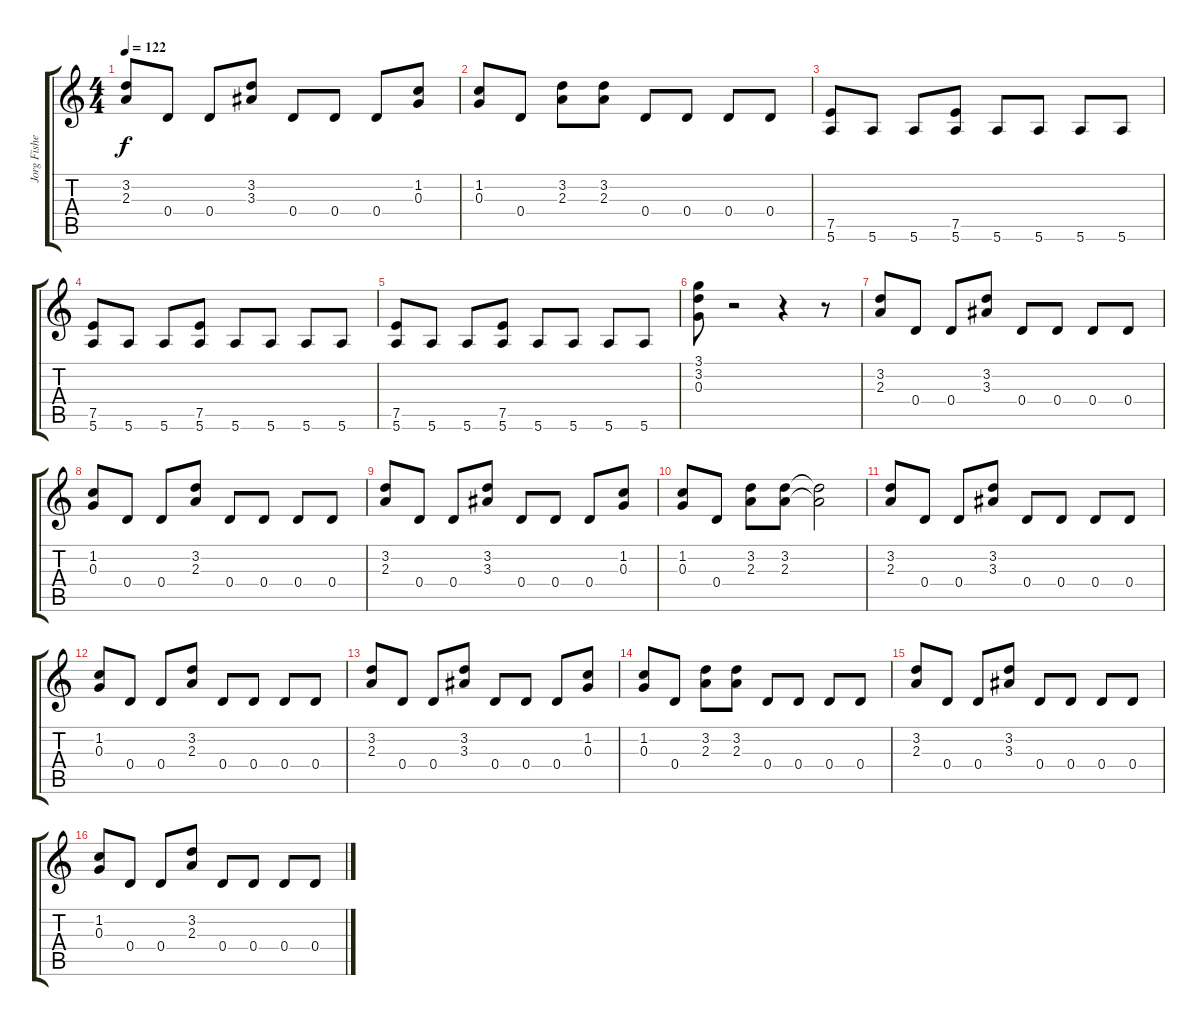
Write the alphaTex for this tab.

\track ("Jorg Fisher" "Jorg Fishe") {instrument distortionguitar}
\staff {score tabs}
\tuning (E4 B3 G3 D3 A2 E2) {hide}
\ts (4 4)
\tempo 122
\clef g2
\ks c
(3.2 2.3).8{dy f} 0.4.8 0.4.8 (3.2 3.3).8 0.4.8 0.4.8 0.4.8 (1.2 0.3).8 |
(1.2 0.3).8 0.4.8 (3.2 2.3).8 (3.2 2.3).8 0.4.8 0.4.8 0.4.8 0.4.8 |
(7.5 5.6).8 5.6.8 5.6.8 (7.5 5.6).8 5.6.8 5.6.8 5.6.8 5.6.8 |
(7.5 5.6).8 5.6.8 5.6.8 (7.5 5.6).8 5.6.8 5.6.8 5.6.8 5.6.8 |
(7.5 5.6).8 5.6.8 5.6.8 (7.5 5.6).8 5.6.8 5.6.8 5.6.8 5.6.8 |
(3.1 3.2 0.3).8 r.2 r.4 r.8 |
(3.2 2.3).8 0.4.8 0.4.8 (3.2 3.3).8 0.4.8 0.4.8 0.4.8 0.4.8 |
(1.2 0.3).8 0.4.8 0.4.8 (3.2 2.3).8 0.4.8 0.4.8 0.4.8 0.4.8 |
(3.2 2.3).8 0.4.8 0.4.8 (3.2 3.3).8 0.4.8 0.4.8 0.4.8 (1.2 0.3).8 |
(1.2 0.3).8 0.4.8 (3.2 2.3).8 (3.2 2.3).8 (3.2{t} 2.3{t}).2 |
(3.2 2.3).8 0.4.8 0.4.8 (3.2 3.3).8 0.4.8 0.4.8 0.4.8 0.4.8 |
(1.2 0.3).8 0.4.8 0.4.8 (3.2 2.3).8 0.4.8 0.4.8 0.4.8 0.4.8 |
(3.2 2.3).8 0.4.8 0.4.8 (3.2 3.3).8 0.4.8 0.4.8 0.4.8 (1.2 0.3).8 |
(1.2 0.3).8 0.4.8 (3.2 2.3).8 (3.2 2.3).8 0.4.8 0.4.8 0.4.8 0.4.8 |
(3.2 2.3).8 0.4.8 0.4.8 (3.2 3.3).8 0.4.8 0.4.8 0.4.8 0.4.8 |
(1.2 0.3).8 0.4.8 0.4.8 (3.2 2.3).8 0.4.8 0.4.8 0.4.8 0.4.8
